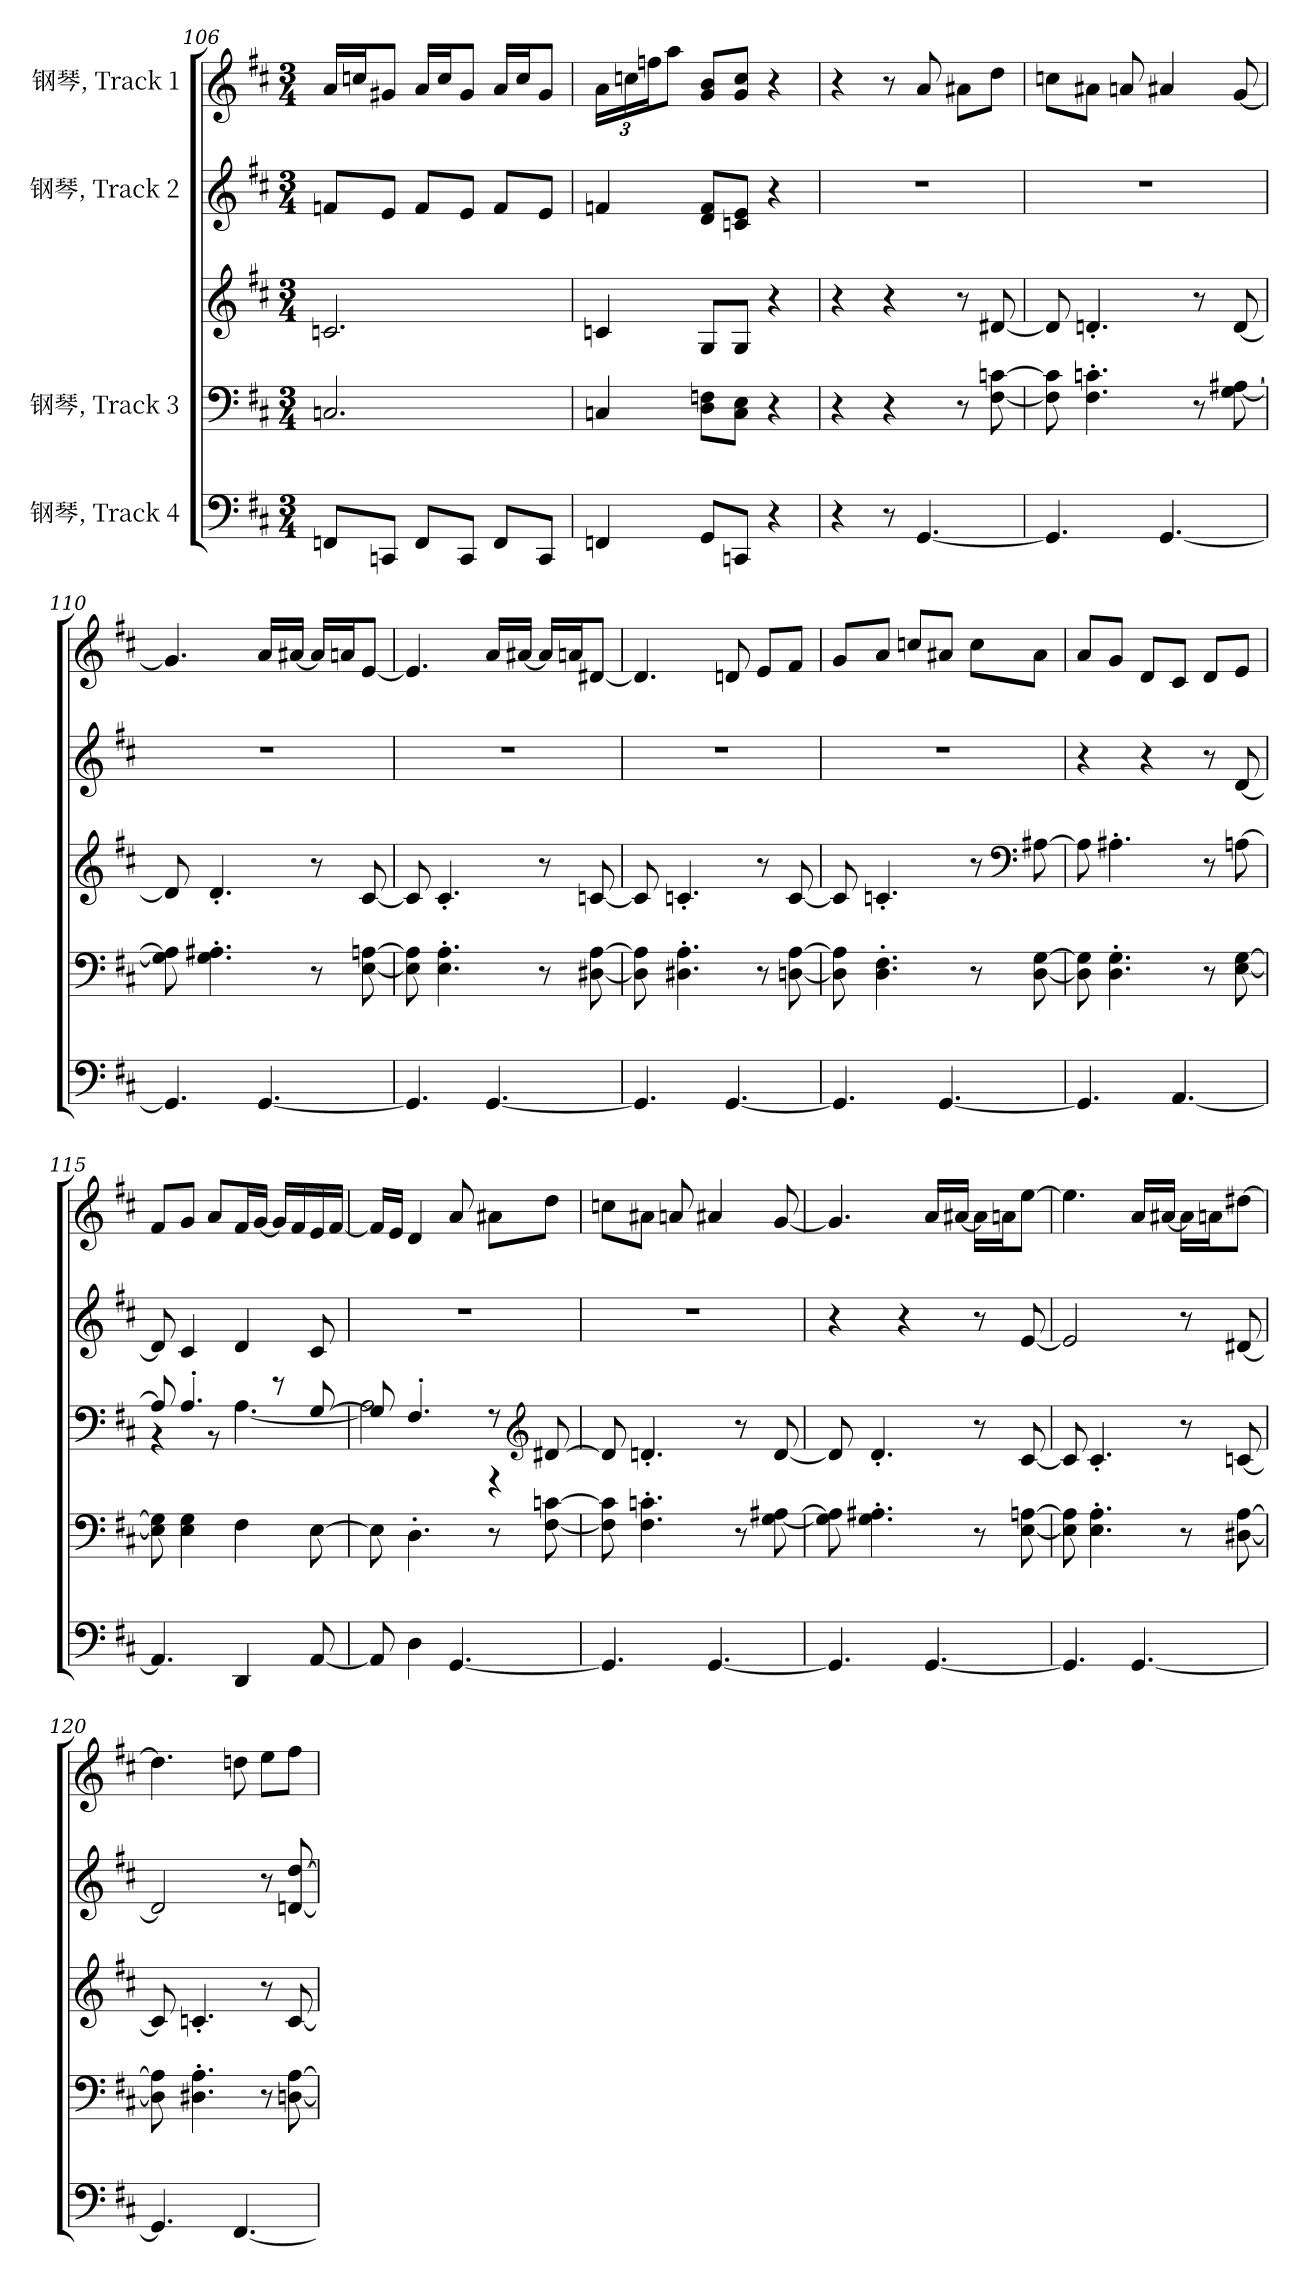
**kern	**kern	**kern	**kern	**kern
*part4	*part3	*part3	*part2	*part1
*staff5	*staff4	*staff3	*staff2	*staff1
*I"钢琴, Track 4	*I"钢琴, Track 3	*	*I"钢琴, Track 2	*I"钢琴, Track 1
*clefF4	*clefF4	*clefG2	*clefG2	*clefG2
*k[f#c#]	*k[f#c#]	*k[f#c#]	*k[f#c#]	*k[f#c#]
*M3/4	*M3/4	*M3/4	*M3/4	*M3/4
=106	=106	=106	=106	=106
8FFn/L	2.Cn/	2.cn/	8fn/L	16a/LL
.	.	.	.	16ccn/J
8CCn/J	.	.	8e/J	8g#X/J
8FF/L	.	.	8f/L	16a/LL
.	.	.	.	16cc/J
8CC/J	.	.	8e/J	8g#/J
8FF/L	.	.	8f/L	16a/LL
.	.	.	.	16cc/J
8CC/J	.	.	8e/J	8g#/J
=107	=107	=107	=107	=107
*	*	*	*	*Xbrackettup
4FFn/	4Cn/	4cn/	4fn/	24a\LL
.	.	.	.	24ccn\
.	.	.	.	24ffn\J
.	.	.	.	8aa\J
8GG/L	8D\ 8Fn\L	8G/L	8d/ 8f/L	8g/ 8b/L
8CCn/J	8C\ 8E\J	8G/J	8cn/ 8e/J	8g/ 8cc/J
4r	4r	4r	4r	4r
=108	=108	=108	=108	=108
4r	4r	4r	2.r	4r
8r	4r	4r	.	8r
[4.GG/	.	.	.	8a/
.	8r	8r	.	8a#X\L
.	[8F#\ [8cn\	[8d#X/	.	8dd\J
!!LO:PB:g=z
=109	=109	=109	=109	=109
4.GG/]	8F#\] 8c\]	8d#/]	2.r	8ccn\L
.	4.F#\' 4.cn\'	4.dn'/	.	8a#X\J
.	.	.	.	8an/
[4.GG/	.	.	.	4a#X/
.	8r	8r	.	.
.	[8G\ [8A#X\	[8d/	.	[8g/
=110	=110	=110	=110	=110
4.GG/]	8G\] 8A#\]	8d/]	2.r	4.g/]
.	4.G\' 4.A#X\'	4.d'/	.	.
[4.GG/	.	.	.	16a/LL
.	.	.	.	[16a#X/JJ
.	8r	8r	.	16a#/LL]
.	.	.	.	16an/J
.	[8E\ [8An\	[8c#/	.	[8e/J
=111	=111	=111	=111	=111
4.GG/]	8E\] 8A\]	8c#/]	2.r	4.e/]
.	4.E\' 4.A\'	4.c#'/	.	.
[4.GG/	.	.	.	16a/LL
.	.	.	.	[16a#X/JJ
.	8r	8r	.	16a#/LL]
.	.	.	.	16an/J
.	[8D#X\ [8A\	[8cn/	.	[8d#X/J
=112	=112	=112	=112	=112
4.GG/]	8D#\] 8A\]	8c/]	2.r	4.d#/]
.	4.D#X\' 4.A\'	4.cn'/	.	.
[4.GG/	.	.	.	8dn/
.	8r	8r	.	8e/L
.	[8Dn\ [8A\	[8c/	.	8f#/J
!!LO:LB:g=z
=113	=113	=113	=113	=113
4.GG/]	8D\] 8A\]	8c/]	2.r	8g/L
.	4.D\' 4.F#\'	4.cn'/	.	8a/J
.	.	.	.	8ccn/L
[4.GG/	.	.	.	8a#X/J
.	8r	8r	.	8cc\L
*	*	*clefF4	*	*
.	[8D\ [8G\	[8A#X\	.	8a#\J
=114	=114	=114	=114	=114
4.GG/]	8D\] 8G\]	8A#\]	4r	8a/L
.	4.D\' 4.G\'	4.A#X'\	.	8g/J
.	.	.	4r	8d/L
[4.AA/	.	.	.	8c#/J
.	8r	8r	8r	8d/L
.	[8E\ [8G\	[8An\	[8d/	8e/J
=115	=115	=115	=115	=115
*	*	*^	*	*
4.AA/]	8E\] 8G\]	8A/]	4r	8d/]	8f#/L
.	4E\ 4G\	4.A'/	.	4c#/	8g/J
.	.	.	8r	.	8a/L
4DD/	4F#\	.	[4.A\	4d/	16f#/L
.	.	.	.	.	[16g/JJ
.	.	8r	.	.	16g/LL]
.	.	.	.	.	16f#/
[8AA/	[8E\	[8G/	.	8c#/	16e/
.	.	.	.	.	[16f#/JJ
=116	=116	=116	=116	=116	=116
8AA/]	8E\]	8G/]	2A\]	2.r	16f#/LL]
.	.	.	.	.	16e/JJ
4D\	4.D'\	4.F#'/	.	.	4d/
[4.GG/	.	.	.	.	8a/
.	8r	8r	4r	.	8a#X\L
*	*	*clefG2	*	*	*
.	[8F#\ [8cn\	[8d#X/	.	.	8dd\J
*	*	*v	*v	*	*
!!LO:PB:g=z
=117	=117	=117	=117	=117
4.GG/]	8F#\] 8c\]	8d#/]	2.r	8ccn\L
.	4.F#\' 4.cn\'	4.dn'/	.	8a#X\J
.	.	.	.	8an/
[4.GG/	.	.	.	4a#X/
.	8r	8r	.	.
.	[8G\ [8A#X\	[8d/	.	[8g/
=118	=118	=118	=118	=118
4.GG/]	8G\] 8A#\]	8d/]	4r	4.g/]
.	4.G\' 4.A#X\'	4.d'/	.	.
.	.	.	4r	.
[4.GG/	.	.	.	16a/LL
.	.	.	.	[16a#X/JJ
.	8r	8r	8r	16a#\LL]
.	.	.	.	16an\J
.	[8E\ [8An\	[8c#/	[8e/	[8ee\J
=119	=119	=119	=119	=119
4.GG/]	8E\] 8A\]	8c#/]	2e/]	4.ee\]
.	4.E\' 4.A\'	4.c#'/	.	.
[4.GG/	.	.	.	16a/LL
.	.	.	.	[16a#X/JJ
.	8r	8r	8r	16a#\LL]
.	.	.	.	16an\J
.	[8D#X\ [8A\	[8cn/	[8d#X/	[8dd#X\J
=120	=120	=120	=120	=120
4.GG/]	8D#\] 8A\]	8c/]	2d#/]	4.dd#\]
.	4.D#X\' 4.A\'	4.cn'/	.	.
[4.FF#/	.	.	.	8ddn\
.	8r	8r	8r	8ee\L
.	[8Dn\ [8A\	[8c/	[8dn/ [8dd/	8ff#\J
=	=	=	=	=
*-	*-	*-	*-	*-
